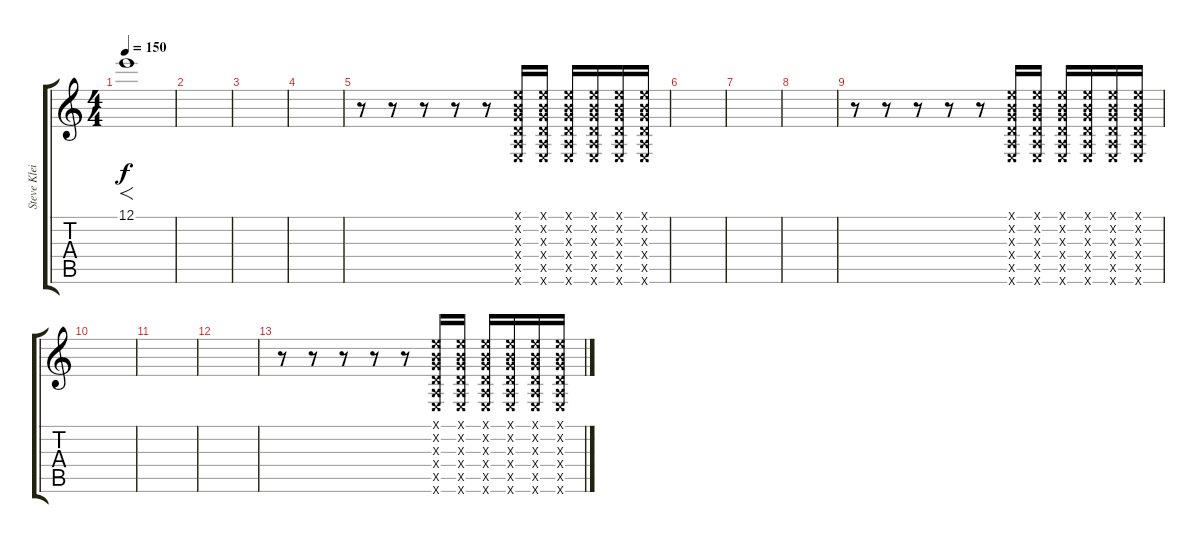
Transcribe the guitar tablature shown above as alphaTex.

\track ("Steve Klein - Extra Guitar" "Steve Klei") {instrument distortionguitar}
\staff {score tabs}
\tuning (E4 B3 G3 D3 A2 E2) {hide}
\ts (4 4)
\tempo 150
\clef g2
\ks c
12.1.1{f dy f instrument distortionguitar} |
|
|
|
r.8 r.8 r.8 r.8 r.8 (0.1{x} 0.2{x} 0.3{x} 0.4{x} 0.5{x} 0.6{x}).16 (0.1{x} 0.2{x} 0.3{x} 0.4{x} 0.5{x} 0.6{x}).16 (0.1{x} 0.2{x} 0.3{x} 0.4{x} 0.5{x} 0.6{x}).16 (0.1{x} 0.2{x} 0.3{x} 0.4{x} 0.5{x} 0.6{x}).16 (0.1{x} 0.2{x} 0.3{x} 0.4{x} 0.5{x} 0.6{x}).16 (0.1{x} 0.2{x} 0.3{x} 0.4{x} 0.5{x} 0.6{x}).16 |
|
|
|
r.8 r.8 r.8 r.8 r.8 (0.1{x} 0.2{x} 0.3{x} 0.4{x} 0.5{x} 0.6{x}).16 (0.1{x} 0.2{x} 0.3{x} 0.4{x} 0.5{x} 0.6{x}).16 (0.1{x} 0.2{x} 0.3{x} 0.4{x} 0.5{x} 0.6{x}).16 (0.1{x} 0.2{x} 0.3{x} 0.4{x} 0.5{x} 0.6{x}).16 (0.1{x} 0.2{x} 0.3{x} 0.4{x} 0.5{x} 0.6{x}).16 (0.1{x} 0.2{x} 0.3{x} 0.4{x} 0.5{x} 0.6{x}).16 |
|
|
|
r.8 r.8 r.8 r.8 r.8 (0.1{x} 0.2{x} 0.3{x} 0.4{x} 0.5{x} 0.6{x}).16 (0.1{x} 0.2{x} 0.3{x} 0.4{x} 0.5{x} 0.6{x}).16 (0.1{x} 0.2{x} 0.3{x} 0.4{x} 0.5{x} 0.6{x}).16 (0.1{x} 0.2{x} 0.3{x} 0.4{x} 0.5{x} 0.6{x}).16 (0.1{x} 0.2{x} 0.3{x} 0.4{x} 0.5{x} 0.6{x}).16 (0.1{x} 0.2{x} 0.3{x} 0.4{x} 0.5{x} 0.6{x}).16
